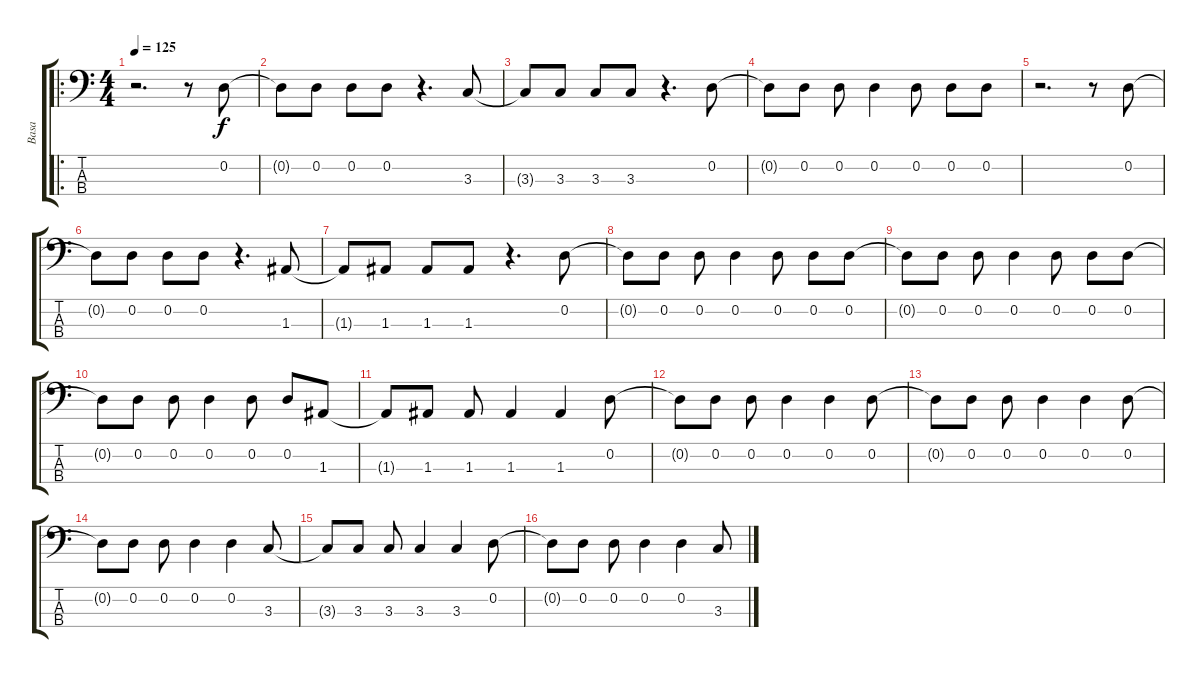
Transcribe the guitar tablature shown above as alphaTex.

\track ("Basa" "Basa") {instrument electricbasspick}
\staff {score tabs}
\tuning (G2 D2 A1 E1) {hide}
\ro
\ts (4 4)
\tempo 125
\clef f4
\ks c
r.2{d dy f instrument electricbasspick} r.8 0.2.8 |
0.2{t}.8 0.2.8 0.2.8 0.2.8 r.4{d} 3.3.8 |
3.3{t}.8 3.3.8 3.3.8 3.3.8 r.4{d} 0.2.8 |
0.2{t}.8 0.2.8 0.2.8 0.2.4 0.2.8 0.2.8 0.2.8 |
r.2{d} r.8 0.2.8 |
0.2{t}.8 0.2.8 0.2.8 0.2.8 r.4{d} 1.3.8 |
1.3{t}.8 1.3.8 1.3.8 1.3.8 r.4{d} 0.2.8 |
0.2{t}.8 0.2.8 0.2.8 0.2.4 0.2.8 0.2.8 0.2.8 |
0.2{t}.8 0.2.8 0.2.8 0.2.4 0.2.8 0.2.8 0.2.8 |
0.2{t}.8 0.2.8 0.2.8 0.2.4 0.2.8 0.2.8 1.3.8 |
1.3{t}.8 1.3.8 1.3.8 1.3.4 1.3.4 0.2.8 |
0.2{t}.8 0.2.8 0.2.8 0.2.4 0.2.4 0.2.8 |
0.2{t}.8 0.2.8 0.2.8 0.2.4 0.2.4 0.2.8 |
0.2{t}.8 0.2.8 0.2.8 0.2.4 0.2.4 3.3.8 |
3.3{t}.8 3.3.8 3.3.8 3.3.4 3.3.4 0.2.8 |
0.2{t}.8 0.2.8 0.2.8 0.2.4 0.2.4 3.3.8
